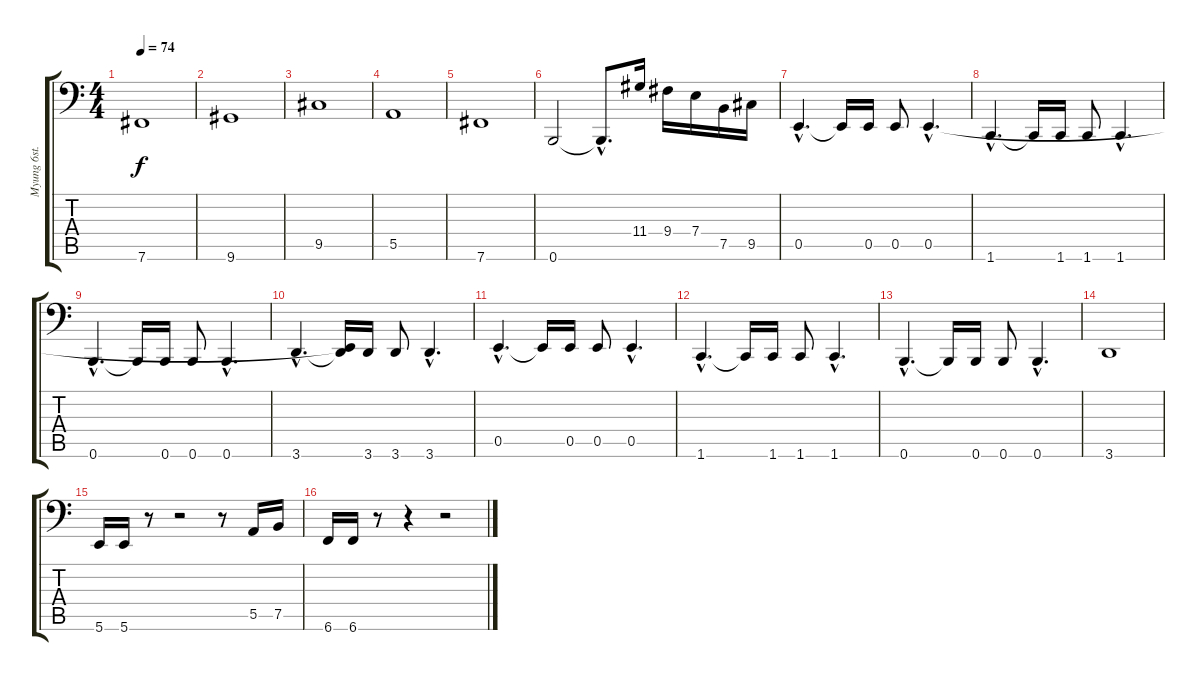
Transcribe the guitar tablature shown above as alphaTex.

\track ("Myung 6st." "Myung 6st.") {instrument electricbasspick}
\staff {score tabs}
\tuning (C3 G2 D2 A1 E1 B0) {hide}
\ts (4 4)
\tempo 74
\clef f4
\ks c
7.6.1{dy f} |
9.6.1 |
9.5.1 |
5.5.1 |
7.6.1 |
0.6.2 0.6{hac t}.8{d} 11.4.16 9.4.16 7.4.16 7.5.16 9.5.16 |
0.5{hac}.4{d} 0.5{t}.16 0.5.16 0.5.8 0.5{hac}.4{d} |
1.6{hac}.4{d} 1.6{t}.16 1.6.16 1.6.8 1.6{hac}.4{d} |
0.6{hac}.4{d} 0.6{t}.16 0.6.16 0.6.8 0.6{hac}.4{d} |
3.6{hac}.4{d} (0.5{t} 3.6{t}).16 3.6.16 3.6.8 3.6{hac}.4{d} |
0.5{hac}.4{d} 0.5{t}.16 0.5.16 0.5.8 0.5{hac}.4{d} |
1.6{hac}.4{d} 1.6{t}.16 1.6.16 1.6.8 1.6{hac}.4{d} |
0.6{hac}.4{d} 0.6{t}.16 0.6.16 0.6.8 0.6{hac}.4{d} |
3.6.1 |
5.6.16 5.6.16 r.8 r.2 r.8 5.5.16 7.5.16 |
6.6.16 6.6.16 r.8 r.4 r.2
